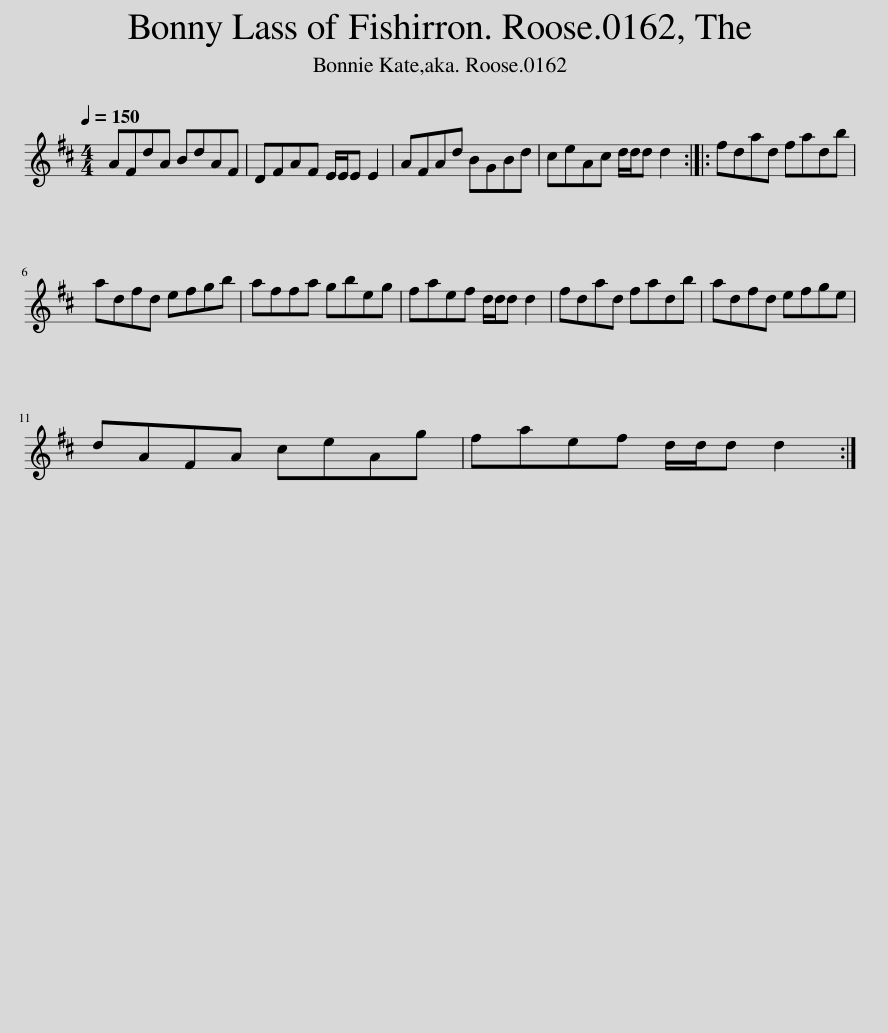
X:1
L:1/8
Q:1/4=150
M:4/4
I:linebreak $
K:D
V:1 treble
V:1
 AFdA BdAF | DFAF E/E/E E2 | AFAd BGBd | ceAc d/d/d d2 :: fdad fadb |$ %5
 adfd efgb | affa gbeg | faef d/d/d d2 | fdad fadb | adfd efge |$ %10
 dAFA ceAg | faef d/d/d d2 :| %12
